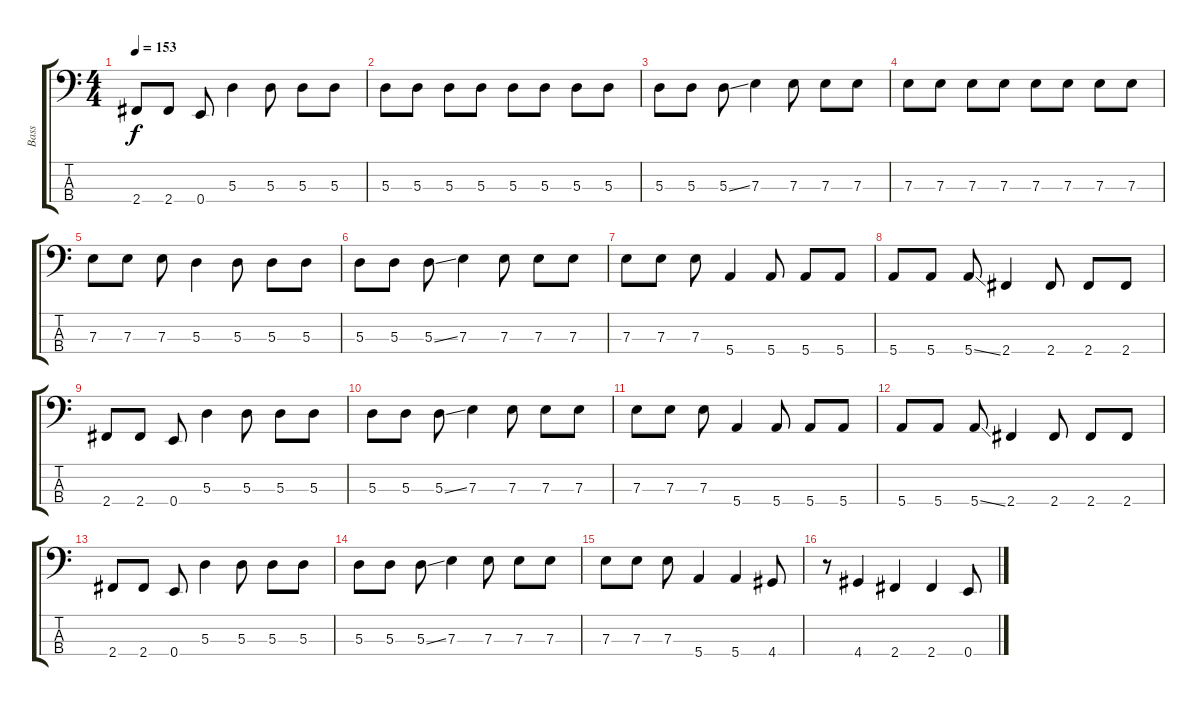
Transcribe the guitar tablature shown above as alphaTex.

\track ("Bass" "Bass") {instrument electricbasspick}
\staff {score tabs}
\tuning (G2 D2 A1 E1) {hide}
\ts (4 4)
\tempo 153
\clef f4
\ks c
2.4.8{dy f} 2.4.8 0.4.8 5.3.4 5.3.8 5.3.8 5.3.8 |
5.3.8 5.3.8 5.3.8 5.3.8 5.3.8 5.3.8 5.3.8 5.3.8 |
5.3.8 5.3.8 5.3{ss}.8 7.3.4 7.3.8 7.3.8 7.3.8 |
7.3.8 7.3.8 7.3.8 7.3.8 7.3.8 7.3.8 7.3.8 7.3.8 |
7.3.8 7.3.8 7.3.8 5.3.4 5.3.8 5.3.8 5.3.8 |
5.3.8 5.3.8 5.3{ss}.8 7.3.4 7.3.8 7.3.8 7.3.8 |
7.3.8 7.3.8 7.3.8 5.4.4 5.4.8 5.4.8 5.4.8 |
5.4.8 5.4.8 5.4{ss}.8 2.4.4 2.4.8 2.4.8 2.4.8 |
2.4.8 2.4.8 0.4.8 5.3.4 5.3.8 5.3.8 5.3.8 |
5.3.8 5.3.8 5.3{ss}.8 7.3.4 7.3.8 7.3.8 7.3.8 |
7.3.8 7.3.8 7.3.8 5.4.4 5.4.8 5.4.8 5.4.8 |
5.4.8 5.4.8 5.4{ss}.8 2.4.4 2.4.8 2.4.8 2.4.8 |
2.4.8 2.4.8 0.4.8 5.3.4 5.3.8 5.3.8 5.3.8 |
5.3.8 5.3.8 5.3{ss}.8 7.3.4 7.3.8 7.3.8 7.3.8 |
7.3.8 7.3.8 7.3.8 5.4.4 5.4.4 4.4.8 |
r.8 4.4.4 2.4.4 2.4.4 0.4.8
